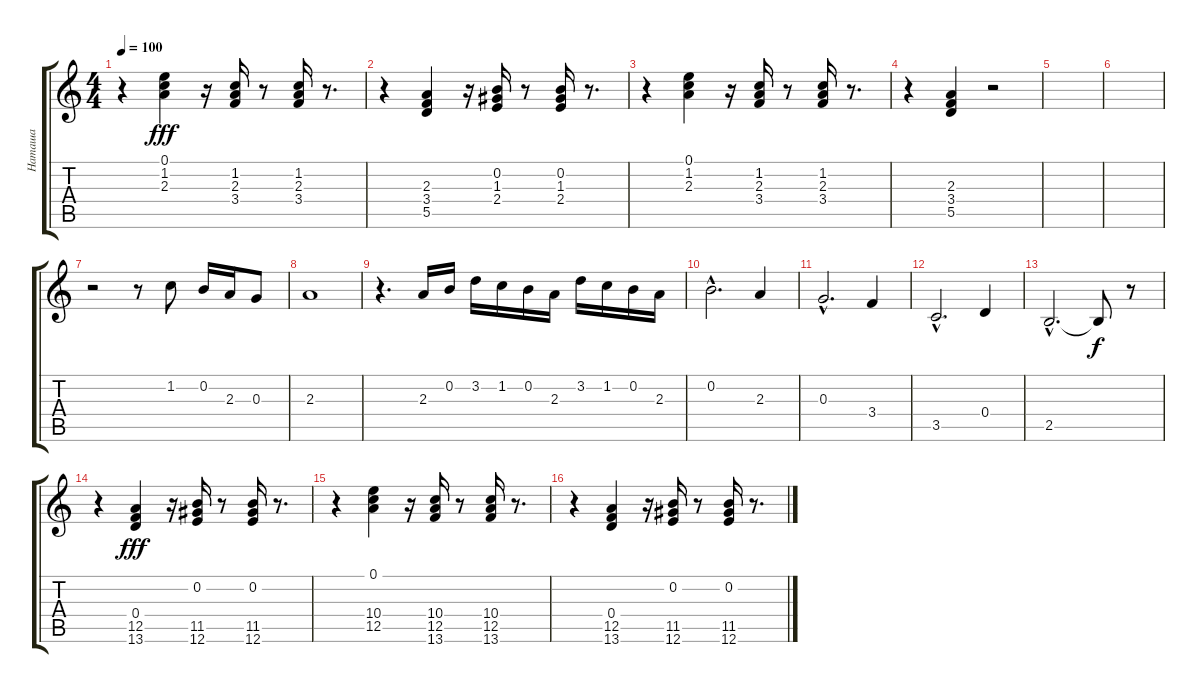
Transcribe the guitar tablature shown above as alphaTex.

\track ("Наташа" "Наташа") {instrument distortionguitar}
\staff {score tabs}
\tuning (E4 B3 G3 D3 A2 E2) {hide}
\ts (4 4)
\tempo 100
\clef g2
\ks c
r.4{dy fff} (0.1 1.2 2.3).4 r.16 (1.2 2.3 3.4).16 r.8 (1.2 2.3 3.4).16 r.8{d} |
r.4 (2.3 3.4 5.5).4 r.16 (0.2 1.3 2.4).16 r.8 (0.2 1.3 2.4).16 r.8{d} |
r.4 (0.1 1.2 2.3).4 r.16 (1.2 2.3 3.4).16 r.8 (1.2 2.3 3.4).16 r.8{d} |
r.4 (2.3 3.4 5.5).4 r.2 |
|
|
r.2{volume 9 instrument distortionguitar} r.8 1.2.8 0.2.16 2.3.16 0.3.8 |
2.3.1 |
r.4{d} 2.3.16 0.2.16 3.2.16 1.2.16 0.2.16 2.3.16 3.2.16 1.2.16 0.2.16 2.3.16 |
0.2{hac}.2{d} 2.3.4 |
0.3{hac}.2{d} 3.4.4 |
3.5{hac}.2{d} 0.4.4 |
2.5{hac}.2{d} 2.5{t}.8{dy f} r.8 |
r.4{volume 10 instrument overdrivenguitar} (0.4 12.5 13.6).4{dy fff} r.16 (0.2 11.5 12.6).16 r.8 (0.2 11.5 12.6).16 r.8{d} |
r.4 (0.1 10.4 12.5).4 r.16 (10.4 12.5 13.6).16 r.8 (10.4 12.5 13.6).16 r.8{d} |
r.4 (0.4 12.5 13.6).4 r.16 (0.2 11.5 12.6).16 r.8 (0.2 11.5 12.6).16 r.8{d}
